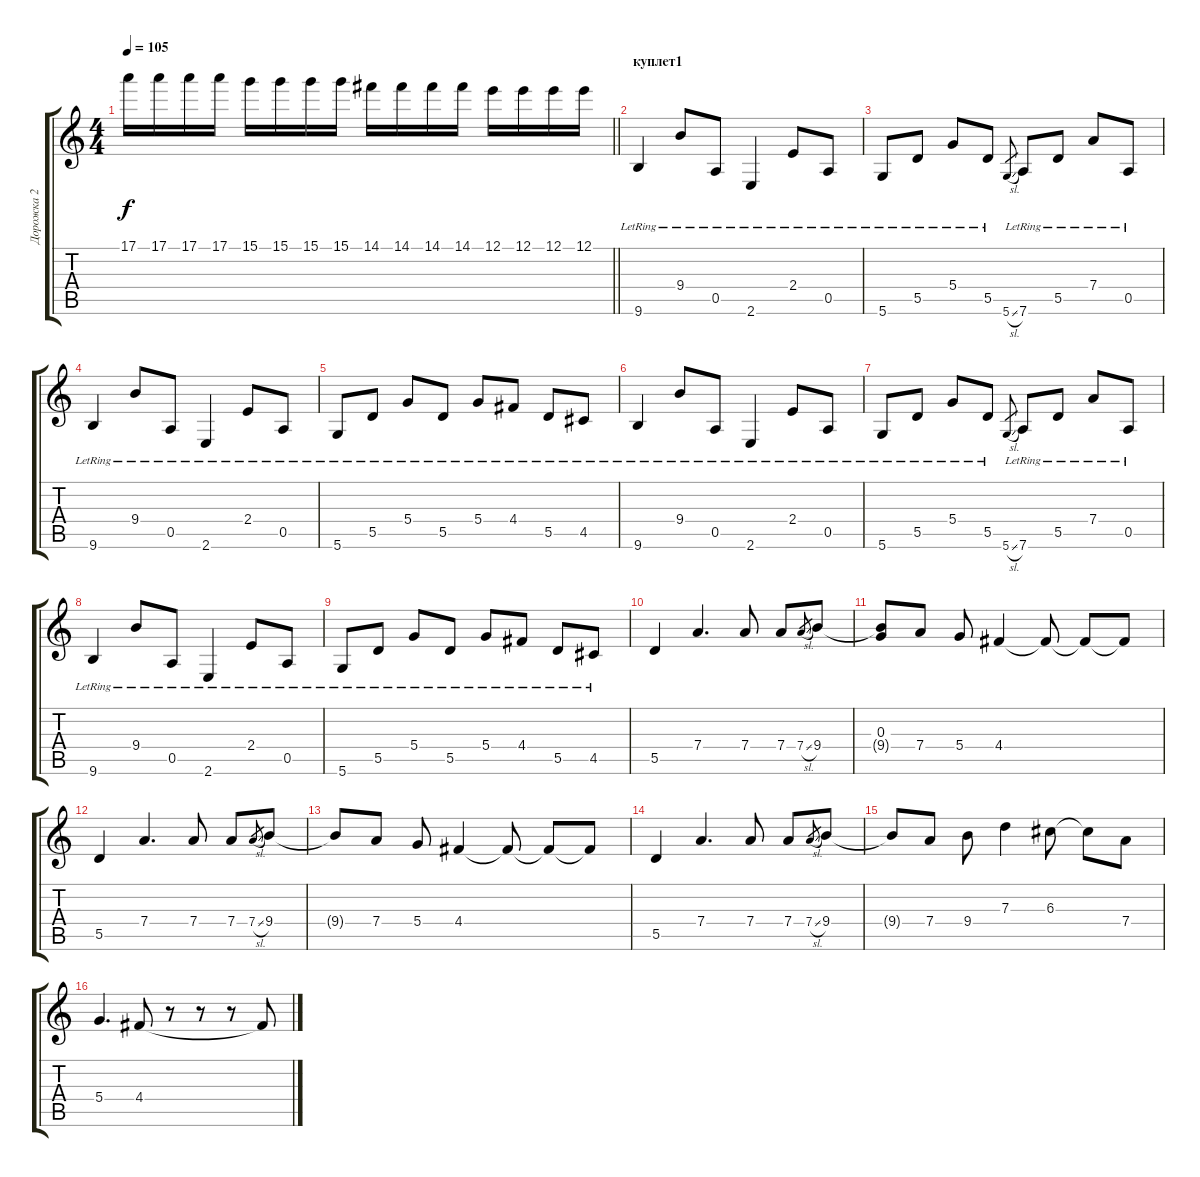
\track ("Дорожка 2" "Дорожка 2") {instrument distortionguitar}
\staff {score tabs}
\tuning (E4 B3 G3 D3 A2 D2) {hide}
\ts (4 4)
\tempo 105
\clef g2
\barLineRight lightlight
\ks c
17.1.16{dy f} 17.1.16 17.1.16 17.1.16 15.1.16 15.1.16 15.1.16 15.1.16 14.1.16 14.1.16 14.1.16 14.1.16 12.1.16 12.1.16 12.1.16 12.1.16 |
\section ("" "куплет1")
9.6{lr}.4{instrument acousticguitarsteel} 9.4{lr}.8 0.5{lr}.8 2.6{lr}.4 2.4{lr}.8 0.5{lr}.8 |
5.6{lr}.8 5.5{lr}.8 5.4{lr}.8 5.5{lr}.8 5.6{sl}.8{gr} 7.6{lr}.8 5.5{lr}.8 7.4{lr}.8 0.5{lr}.8 |
9.6{lr}.4 9.4{lr}.8 0.5{lr}.8 2.6{lr}.4 2.4{lr}.8 0.5{lr}.8 |
5.6{lr}.8 5.5{lr}.8 5.4{lr}.8 5.5{lr}.8 5.4{lr}.8 4.4{lr}.8 5.5{lr}.8 4.5{lr}.8 |
9.6{lr}.4 9.4{lr}.8 0.5{lr}.8 2.6{lr}.4 2.4{lr}.8 0.5{lr}.8 |
5.6{lr}.8 5.5{lr}.8 5.4{lr}.8 5.5{lr}.8 5.6{sl}.8{gr} 7.6{lr}.8 5.5{lr}.8 7.4{lr}.8 0.5{lr}.8 |
9.6{lr}.4 9.4{lr}.8 0.5{lr}.8 2.6{lr}.4 2.4{lr}.8 0.5{lr}.8 |
5.6{lr}.8 5.5{lr}.8 5.4{lr}.8 5.5{lr}.8 5.4{lr}.8 4.4{lr}.8 5.5{lr}.8 4.5{lr}.8 |
5.5.4 7.4.4{d} 7.4.8 7.4.8 7.4{sl}.8{gr} 9.4.8 |
(0.3 9.4{t}).8 7.4.8 5.4.8 4.4.4 4.4{t}.8 4.4{t}.8 4.4{t}.8 |
5.5.4 7.4.4{d} 7.4.8 7.4.8 7.4{sl}.8{gr} 9.4.8 |
9.4{t}.8 7.4.8 5.4.8 4.4.4 4.4{t}.8 4.4{t}.8 4.4{t}.8 |
5.5.4 7.4.4{d} 7.4.8 7.4.8 7.4{sl}.8{gr} 9.4.8 |
9.4{t}.8 7.4.8 9.4.8 7.3.4 6.3.8 6.3{t}.8 7.4.8 |
5.4.4{d} 4.4.8 r.8 r.8 r.8 4.4{t}.8
